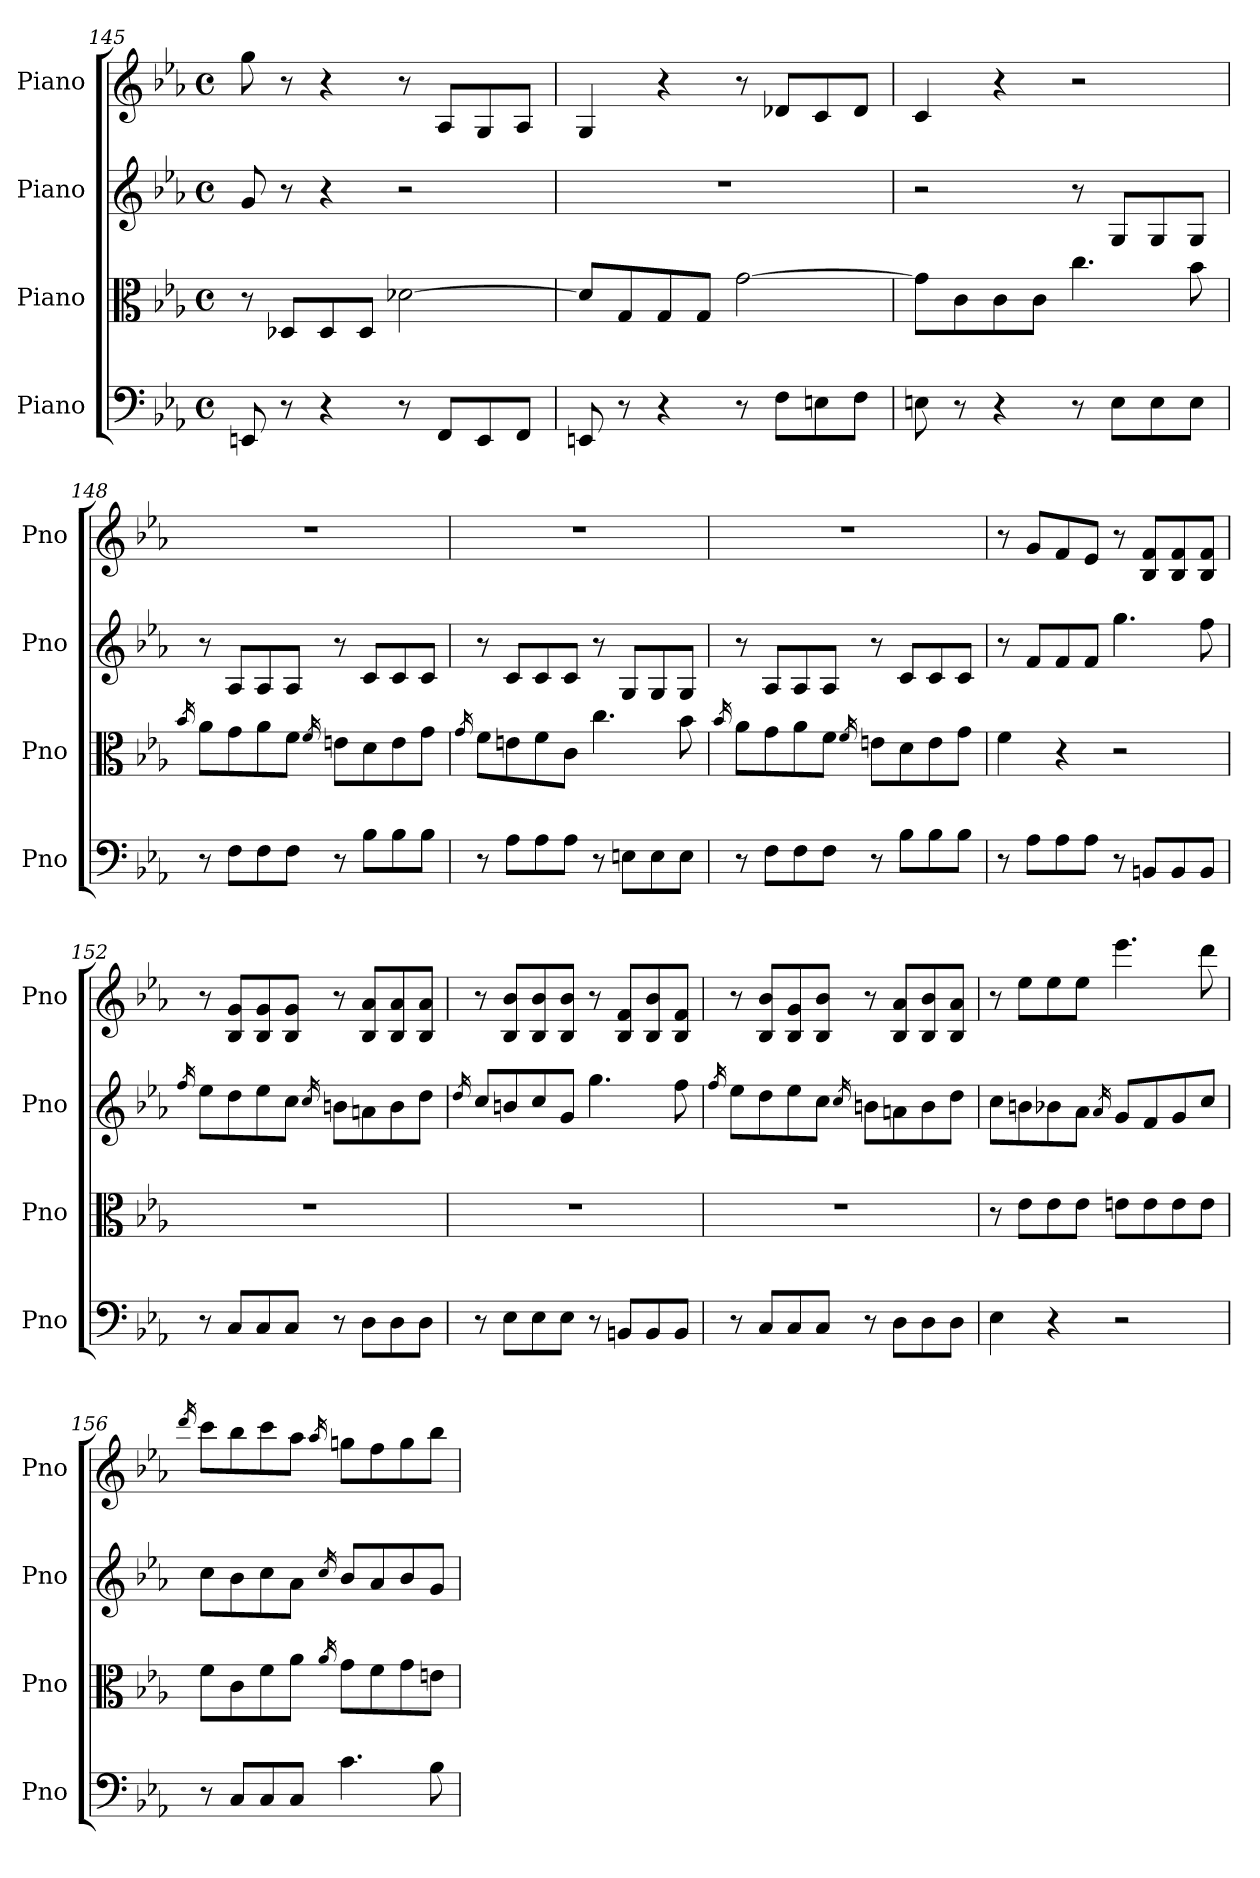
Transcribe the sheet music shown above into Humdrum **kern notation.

**kern	**kern	**kern	**kern
*part4	*part3	*part2	*part1
*staff4	*staff3	*staff2	*staff1
*I"Piano	*I"Piano	*I"Piano	*I"Piano
*I'Pno	*I'Pno	*I'Pno	*I'Pno
*clefF4	*clefC3	*clefG2	*clefG2
*k[b-e-a-]	*k[b-e-a-]	*k[b-e-a-]	*k[b-e-a-]
*M4/4	*M4/4	*M4/4	*M4/4
*met(c)	*met(c)	*met(c)	*met(c)
=145	=145	=145	=145
8EEn/	8r	8g/	8gg\
8r	8D-X/L	8r	8r
4r	8D-/	4r	4r
.	8D-/J	.	.
8r	[2d-X\	2r	8r
8FF/L	.	.	8A-/L
8EE/	.	.	8G/
8FF/J	.	.	8A-/J
=146	=146	=146	=146
8EEn/	8d-/L]	1r	4G/
8r	8G/	.	.
4r	8G/	.	4r
.	8G/J	.	.
8r	[2g\	.	8r
8F\L	.	.	8d-X/L
8En\	.	.	8c/
8F\J	.	.	8d-/J
=147	=147	=147	=147
8En\	8g\L]	2r	4c/
8r	8c\	.	.
4r	8c\	.	4r
.	8c\J	.	.
8r	4.cc\	8r	2r
8E\L	.	8G/L	.
8E\	.	8G/	.
8E\J	8b-\	8G/J	.
=148	=148	=148	=148
.	16qb-/	.	.
8r	8a-\L	8r	1r
8F\L	8g\	8A-/L	.
8F\	8a-\	8A-/	.
8F\J	8f\J	8A-/J	.
.	16qf/	.	.
8r	8en\L	8r	.
8B-\L	8d\	8c/L	.
8B-\	8e\	8c/	.
8B-\J	8g\J	8c/J	.
!!LO:LB:g=z
=149	=149	=149	=149
.	16qg/	.	.
*	*	*	*clefG1
8r	8f\L	8r	1r
8A-\L	8en\	8c/L	.
8A-\	8f\	8c/	.
8A-\J	8c\J	8c/J	.
8r	4.cc\	8r	.
8En\L	.	8G/L	.
8E\	.	8G/	.
8E\J	8b-\	8G/J	.
=150	=150	=150	=150
.	16qb-/	.	.
8r	8a-\L	8r	1r
8F\L	8g\	8A-/L	.
8F\	8a-\	8A-/	.
8F\J	8f\J	8A-/J	.
.	16qf/	.	.
8r	8en\L	8r	.
8B-\L	8d\	8c/L	.
8B-\	8e\	8c/	.
8B-\J	8g\J	8c/J	.
=151	=151	=151	=151
8r	4f\	8r	8r
8A-\L	.	8f/L	8g/L
8A-\	4r	8f/	8f/
8A-\J	.	8f/J	8e-/J
8r	2r	4.gg\	8r
8BBn/L	.	.	8B-/ 8f/L
8BB/	.	.	8B-/ 8f/
8BB/J	.	8ff\	8B-/ 8f/J
=152	=152	=152	=152
.	.	16qff/	.
8r	1r	8ee-\L	8r
8C/L	.	8dd\	8B-/ 8g/L
8C/	.	8ee-\	8B-/ 8g/
8C/J	.	8cc\J	8B-/ 8g/J
.	.	16qcc/	.
8r	.	8bn\L	8r
8D\L	.	8an\	8B-/ 8a-/L
8D\	.	8b\	8B-/ 8a-/
8D\J	.	8dd\J	8B-/ 8a-/J
=153	=153	=153	=153
.	.	16qdd/	.
8r	1r	8cc/L	8r
8E-\L	.	8bn/	8B-/ 8b-/L
8E-\	.	8cc/	8B-/ 8b-/
8E-\J	.	8g/J	8B-/ 8b-/J
8r	.	4.gg\	8r
8BBn/L	.	.	8B-/ 8f/L
8BB/	.	.	8B-/ 8b-/
8BB/J	.	8ff\	8B-/ 8f/J
=154	=154	=154	=154
.	.	16qff/	.
8r	1r	8ee-\L	8r
8C/L	.	8dd\	8B-/ 8b-/L
8C/	.	8ee-\	8B-/ 8g/
8C/J	.	8cc\J	8B-/ 8b-/J
.	.	16qcc/	.
8r	.	8bn\L	8r
8D\L	.	8an\	8B-/ 8a-/L
8D\	.	8b\	8B-/ 8b-/
8D\J	.	8dd\J	8B-/ 8a-/J
=155	=155	=155	=155
4E-\	8r	8cc\L	8r
.	8e-\L	8bn\	8ee-\L
4r	8e-\	8b-X\	8ee-\
.	8e-\J	8a-\J	8ee-\J
.	.	16qa-/	.
2r	8en\L	8g/L	4.eee-\
.	8e\	8f/	.
.	8e\	8g/	.
.	8e\J	8cc/J	8ddd\
=156	=156	=156	=156
.	.	.	16qddd/
8r	8f\L	8cc\L	8ccc\L
8C/L	8c\	8b-\	8bb-\
8C/	8f\	8cc\	8ccc\
8C/J	8a-\J	8a-\J	8aa-\J
.	16qa-/	16qcc/	16qaa-/
4.c\	8g\L	8b-/L	8ggn\L
.	8f\	8a-/	8ff\
.	8g\	8b-/	8gg\
8B-\	8en\J	8g/J	8bb-\J
=	=	=	=
*-	*-	*-	*-
